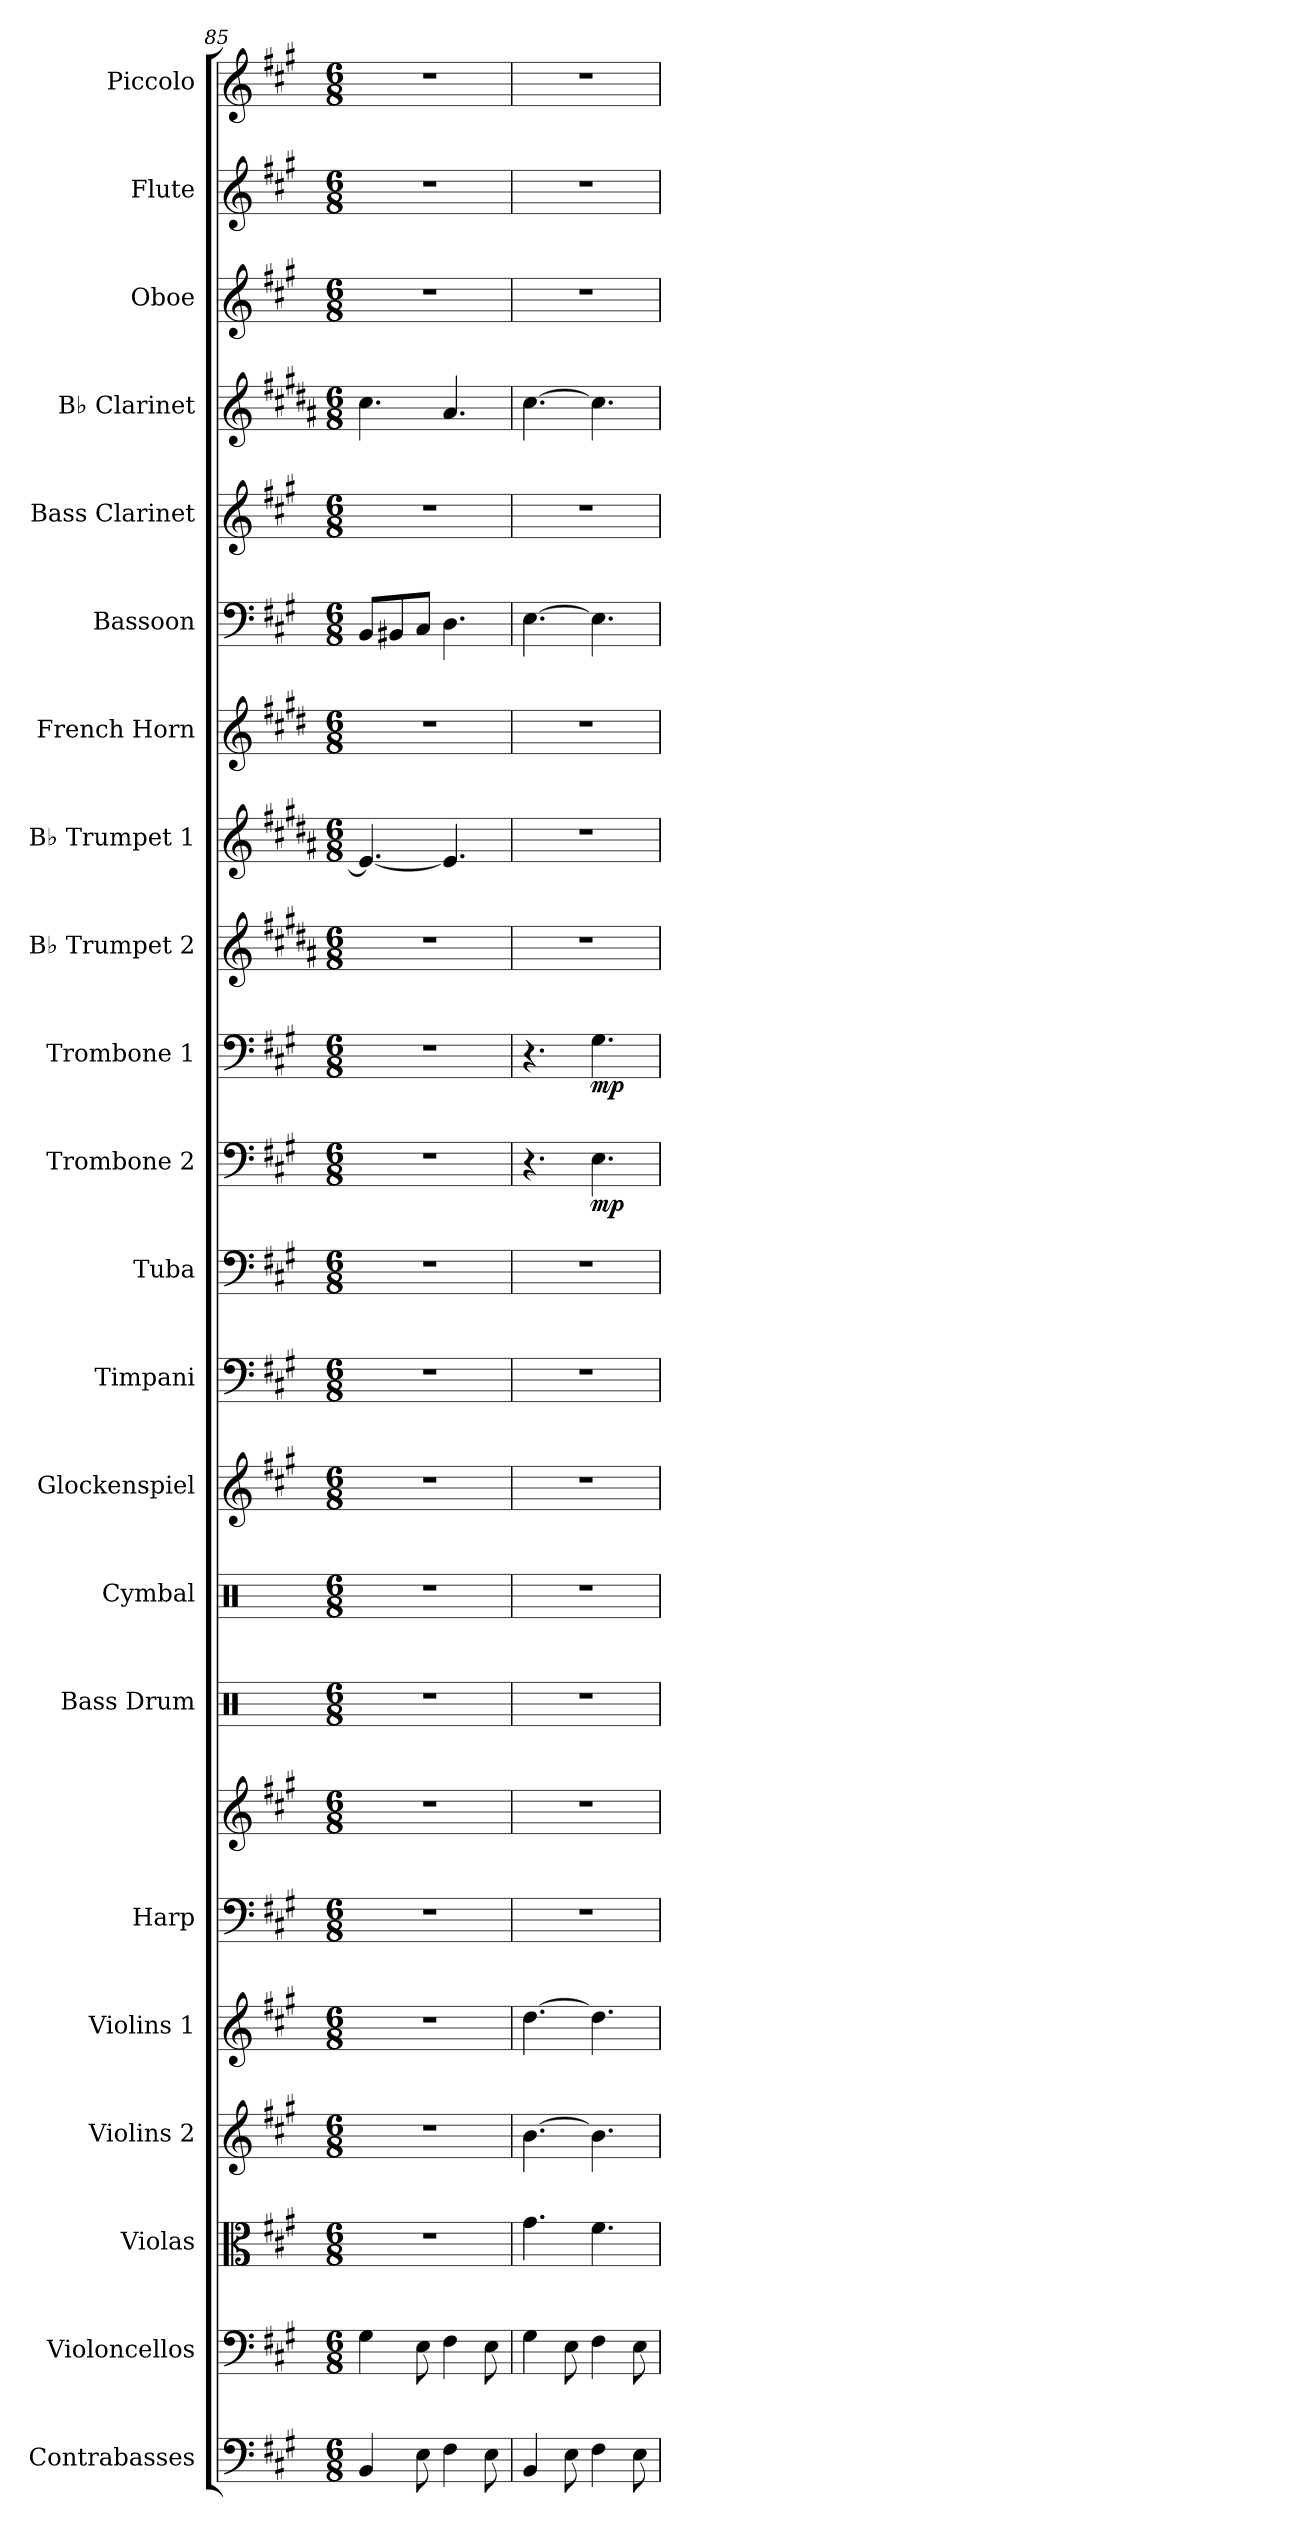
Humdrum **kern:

**kern	**kern	**kern	**kern	**kern	**kern	**kern	**kern	**kern	**kern	**kern	**kern	**kern	**dynam	**kern	**dynam	**kern	**kern	**kern	**kern	**kern	**kern	**kern	**kern	**kern
*part22	*part21	*part20	*part19	*part18	*part17	*part17	*part16	*part15	*part14	*part13	*part12	*part11	*part11	*part10	*part10	*part9	*part8	*part7	*part6	*part5	*part4	*part3	*part2	*part1
*staff23	*staff22	*staff21	*staff20	*staff19	*staff18	*staff17	*staff16	*staff15	*staff14	*staff13	*staff12	*staff11	*staff11	*staff10	*staff10	*staff9	*staff8	*staff7	*staff6	*staff5	*staff4	*staff3	*staff2	*staff1
*I"Contrabasses	*I"Violoncellos	*I"Violas	*I"Violins 2	*I"Violins 1	*I"Harp	*	*I"Bass Drum	*I"Cymbal	*I"Glockenspiel	*I"Timpani	*I"Tuba	*I"Trombone 2	*	*I"Trombone 1	*	*I"B♭ Trumpet 2	*I"B♭ Trumpet 1	*I"French Horn	*I"Bassoon	*I"Bass Clarinet	*I"B♭ Clarinet	*I"Oboe	*I"Flute	*I"Piccolo
*I'Cbs.	*I'Vcs.	*I'Vlas.	*I'Vlns. 2	*I'Vlns. 1	*I'Hrp.	*	*I'B. Dr.	*I'Cym.	*I'Glock.	*I'Timp.	*I'Tba.	*I'Tbn. 2	*	*I'Tbn. 1	*	*I'B♭ Tpt. 2	*I'B♭ Tpt. 1	*I'F Hn.	*I'Bsn.	*I'B. Cl.	*I'B♭ Cl.	*I'Ob.	*I'Fl.	*I'Picc.
!!LO:PB:g=z
*clefF4	*clefF4	*clefC3	*clefG2	*clefG2	*clefF4	*clefG2	*clefX	*clefX	*clefG2	*clefF4	*clefF4	*clefF4	*	*clefF4	*	*clefG2	*clefG2	*clefG2	*clefF4	*clefG2	*clefG2	*clefG2	*clefG2	*clefG2
*ITrd7c12	*	*	*	*	*	*	*	*	*ITrd-14c-24	*	*	*	*	*	*	*ITrd1c2	*ITrd1c2	*ITrd4c7	*	*ITrd8c14	*ITrd1c2	*	*	*ITrd-7c-12
*k[f#c#g#]	*k[f#c#g#]	*k[f#c#g#]	*k[f#c#g#]	*k[f#c#g#]	*k[f#c#g#]	*k[f#c#g#]	*k[]	*k[]	*k[f#c#g#]	*k[f#c#g#]	*k[f#c#g#]	*k[f#c#g#]	*	*k[f#c#g#]	*	*k[f#c#g#]	*k[f#c#g#]	*k[f#c#g#]	*k[f#c#g#]	*k[f#c#g#]	*k[f#c#g#]	*k[f#c#g#]	*k[f#c#g#]	*k[f#c#g#]
*M6/8	*M6/8	*M6/8	*M6/8	*M6/8	*M6/8	*M6/8	*M6/8	*M6/8	*M6/8	*M6/8	*M6/8	*M6/8	*	*M6/8	*	*M6/8	*M6/8	*M6/8	*M6/8	*M6/8	*M6/8	*M6/8	*M6/8	*M6/8
=85	=85	=85	=85	=85	=85	=85	=85	=85	=85	=85	=85	=85	=85	=85	=85	=85	=85	=85	=85	=85	=85	=85	=85	=85
4BBB/	4G#\	2.r	2.r	2.r	2.r	2.r	2.r	2.r	2.r	2.r	2.r	2.r	.	2.r	.	2.r	4.d/_	2.r	8BB/L	2.r	4.b\	2.r	2.r	2.r
.	.	.	.	.	.	.	.	.	.	.	.	.	.	.	.	.	.	.	8BB#X/	.	.	.	.	.
8EE\	8E\	.	.	.	.	.	.	.	.	.	.	.	.	.	.	.	.	.	8C#/J	.	.	.	.	.
4FF#\	4F#\	.	.	.	.	.	.	.	.	.	.	.	.	.	.	.	4.d/]	.	4.D\	.	4.g#/	.	.	.
8EE\	8E\	.	.	.	.	.	.	.	.	.	.	.	.	.	.	.	.	.	.	.	.	.	.	.
=86	=86	=86	=86	=86	=86	=86	=86	=86	=86	=86	=86	=86	=86	=86	=86	=86	=86	=86	=86	=86	=86	=86	=86	=86
4BBB/	4G#\	4.g#\	[4.b\	[4.dd\	2.r	2.r	2.r	2.r	2.r	2.r	2.r	4.r	.	4.r	.	2.r	2.r	2.r	[4.E\	2.r	[4.b\	2.r	2.r	2.r
8EE\	8E\	.	.	.	.	.	.	.	.	.	.	.	.	.	.	.	.	.	.	.	.	.	.	.
!	!	!	!	!	!	!	!	!	!	!	!	!	!LO:DY:b	!	!LO:DY:b	!	!	!	!	!	!	!	!	!
4FF#\	4F#\	4.f#\	4.b\]	4.dd\]	.	.	.	.	.	.	.	4.E\	mp	4.G#\	mp	.	.	.	4.E\]	.	4.b\]	.	.	.
8EE\	8E\	.	.	.	.	.	.	.	.	.	.	.	.	.	.	.	.	.	.	.	.	.	.	.
=	=	=	=	=	=	=	=	=	=	=	=	=	=	=	=	=	=	=	=	=	=	=	=	=
*-	*-	*-	*-	*-	*-	*-	*-	*-	*-	*-	*-	*-	*-	*-	*-	*-	*-	*-	*-	*-	*-	*-	*-	*-
